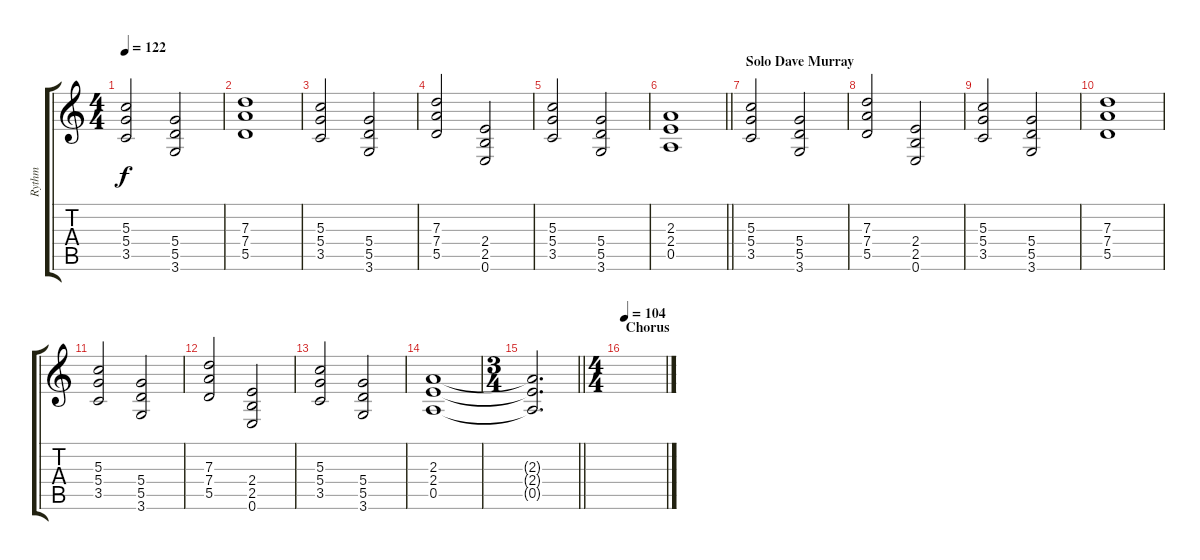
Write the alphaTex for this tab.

\track ("Rythm" "Rythm") {instrument distortionguitar}
\staff {score tabs}
\tuning (E4 B3 G3 D3 A2 E2) {hide}
\ts (4 4)
\tempo 122
\clef g2
\ks c
(5.3 5.4 3.5).2{dy f} (5.4 5.5 3.6).2 |
(7.3 7.4 5.5).1 |
(5.3 5.4 3.5).2 (5.4 5.5 3.6).2 |
(7.3 7.4 5.5).2 (2.4 2.5 0.6).2 |
(5.3 5.4 3.5).2 (5.4 5.5 3.6).2 |
\barLineRight lightlight
(2.3 2.4 0.5).1 |
\section ("" "Solo Dave Murray")
(5.3 5.4 3.5).2 (5.4 5.5 3.6).2 |
(7.3 7.4 5.5).2 (2.4 2.5 0.6).2 |
(5.3 5.4 3.5).2 (5.4 5.5 3.6).2 |
(7.3 7.4 5.5).1 |
(5.3 5.4 3.5).2 (5.4 5.5 3.6).2 |
(7.3 7.4 5.5).2 (2.4 2.5 0.6).2 |
(5.3 5.4 3.5).2 (5.4 5.5 3.6).2 |
(2.3 2.4 0.5).1 |
\ts (3 4)
\barLineRight lightlight
(2.3{t} 2.4{t} 0.5{t}).2{d} |
\ts (4 4)
\section ("" "Chorus")
\tempo 104
